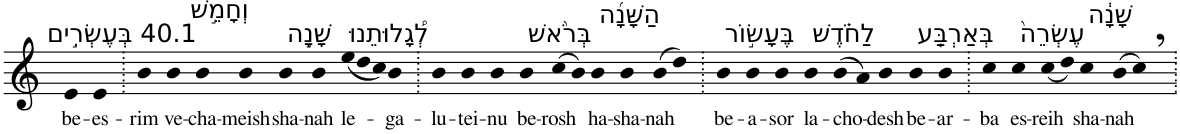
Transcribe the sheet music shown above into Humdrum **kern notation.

**kern	**text
*part1	*part1
*staff1	*staff1
*I"Piano	*
*I'Pno	*
*clefG2	*
*k[]	*
=1	=1
!LO:TX:a:t=40.1 בְּעֶשְׂרִ֣ים	!
!	!LO:LY:b
4e	be-
!	!LO:LY:b
4e	-es-
=2.	=2.
!	!LO:LY:b
4b	-rim
!LO:TX:a:t=וְחָמֵ֣שׁ	!
!	!LO:LY:b
4b	ve-
!	!LO:LY:b
4b	-cha-
!	!LO:LY:b
4b	-meish
!LO:TX:a:t=שָׁנָ֣ה	!
!	!LO:LY:b
4b	sha-
!	!LO:LY:b
4b	-nah
*Xtuplet	*
!LO:TX:a:t=לְ֠גָלוּתֵנוּ	!
!	!LO:LY:b
(<12ee	le-
12dd	.
12cc)	.
!	!LO:LY:b
4b	-ga-
=3.	=3.
!	!LO:LY:b
4b	-lu-
!	!LO:LY:b
4b	-tei-
!	!LO:LY:b
4b	-nu
!LO:TX:a:t=בְּרֹ֨אשׁ	!
!	!LO:LY:b
4b	be-
!	!LO:LY:b
(>8cc	-rosh
8b)	.
!LO:TX:a:t=הַשָּׁנָ֜ה	!
!	!LO:LY:b
4b	ha-
!	!LO:LY:b
4b	-sha-
!	!LO:LY:b
(>8b	-nah
8dd)	.
=4.	=4.
!LO:TX:a:t=בֶּעָשׂ֣וֹר	!
!	!LO:LY:b
4b	be-
!	!LO:LY:b
4b	-a-
!	!LO:LY:b
4b	-sor
!LO:TX:a:t=לַחֹ֗דֶשׁ	!
!	!LO:LY:b
4b	la-
!	!LO:LY:b
(>8b	-cho-
8a)	.
!	!LO:LY:b
4b	-desh
!LO:TX:a:t=בְּאַרְבַּ֤ע	!
!	!LO:LY:b
4b	be-
!	!LO:LY:b
4b	-ar-
=4X1.	=4X1.
!	!LO:LY:b
4cc	-ba
!LO:TX:a:t=עֶשְׂרֵה֙	!
!	!LO:LY:b
4cc	es-
!	!LO:LY:b
(<8cc	-reih
8dd)	.
!LO:TX:a:t=שָׁנָ֔ה	!
!	!LO:LY:b
4cc	sha-
!	!LO:LY:b
(>8b	-nah
8cc,)	.
=.	=.
*-	*-
